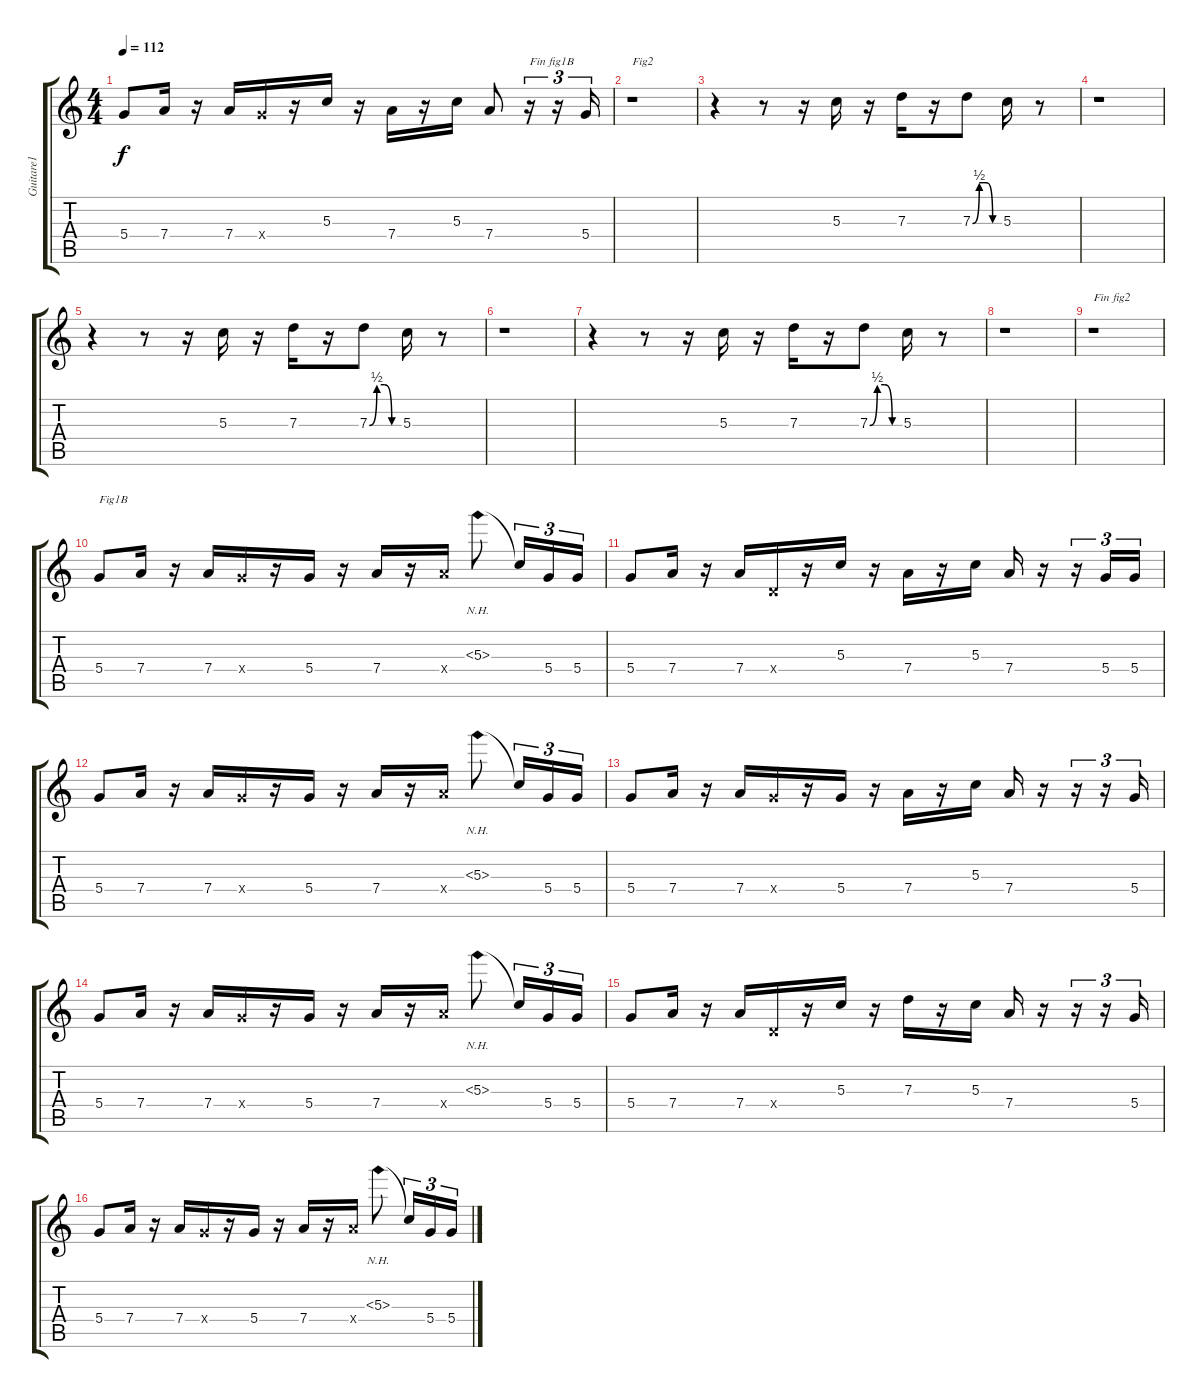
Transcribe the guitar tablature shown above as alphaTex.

\track ("Guitare1" "Guitare1") {instrument electricguitarclean}
\staff {score tabs}
\tuning (E4 B3 G3 D3 A2 E2) {hide}
\ts (4 4)
\tempo 112
\clef g2
\ks c
5.4.8{dy f} 7.4.16 r.16 7.4.16 5.4{x}.16 r.16 5.3.16 r.16 7.4.16 r.16 5.3.16 7.4.8 r.16{tu (3 2) txt "Fin fig1B"} r.16{tu (3 2)} 5.4.16{tu (3 2)} |
r.1{txt "Fig2"} |
r.4 r.8 r.16 5.3.16 r.16 7.3.16 r.16 7.3{be (custom 0 0 15 2 30 2 45 0 60 0)}.8 5.3.16 r.8 |
r.1 |
r.4 r.8 r.16 5.3.16 r.16 7.3.16 r.16 7.3{be (custom 0 0 15 2 30 2 45 0 60 0)}.8 5.3.16 r.8 |
r.1 |
r.4 r.8 r.16 5.3.16 r.16 7.3.16 r.16 7.3{be (custom 0 0 15 2 30 2 45 0 60 0)}.8 5.3.16 r.8 |
r.1 |
r.1{txt "Fin fig2"} |
5.4.8{txt "Fig1B"} 7.4.16 r.16 7.4.16 5.4{x}.16 r.16 5.4.16 r.16 7.4.16 r.16 7.4{x}.16 5.3{nh}.8 5.3{t}.16{tu (3 2)} 5.4.16{tu (3 2)} 5.4.16{tu (3 2)} |
5.4.8 7.4.16 r.16 7.4.16 0.4{x}.16 r.16 5.3.16 r.16 7.4.16 r.16 5.3.16 7.4.16 r.16 r.16{tu (3 2)} 5.4.16{tu (3 2)} 5.4.16{tu (3 2)} |
5.4.8 7.4.16 r.16 7.4.16 5.4{x}.16 r.16 5.4.16 r.16 7.4.16 r.16 7.4{x}.16 5.3{nh}.8 5.3{t}.16{tu (3 2)} 5.4.16{tu (3 2)} 5.4.16{tu (3 2)} |
5.4.8 7.4.16 r.16 7.4.16 5.4{x}.16 r.16 5.4.16 r.16 7.4.16 r.16 5.3.16 7.4.16 r.16 r.16{tu (3 2)} r.16{tu (3 2)} 5.4.16{tu (3 2)} |
5.4.8 7.4.16 r.16 7.4.16 5.4{x}.16 r.16 5.4.16 r.16 7.4.16 r.16 7.4{x}.16 5.3{nh}.8 5.3{t}.16{tu (3 2)} 5.4.16{tu (3 2)} 5.4.16{tu (3 2)} |
5.4.8 7.4.16 r.16 7.4.16 0.4{x}.16 r.16 5.3.16 r.16 7.3.16 r.16 5.3.16 7.4.16 r.16 r.16{tu (3 2)} r.16{tu (3 2)} 5.4.16{tu (3 2)} |
5.4.8 7.4.16 r.16 7.4.16 5.4{x}.16 r.16 5.4.16 r.16 7.4.16 r.16 7.4{x}.16 5.3{nh}.8 5.3{t}.16{tu (3 2)} 5.4.16{tu (3 2)} 5.4.16{tu (3 2)}
